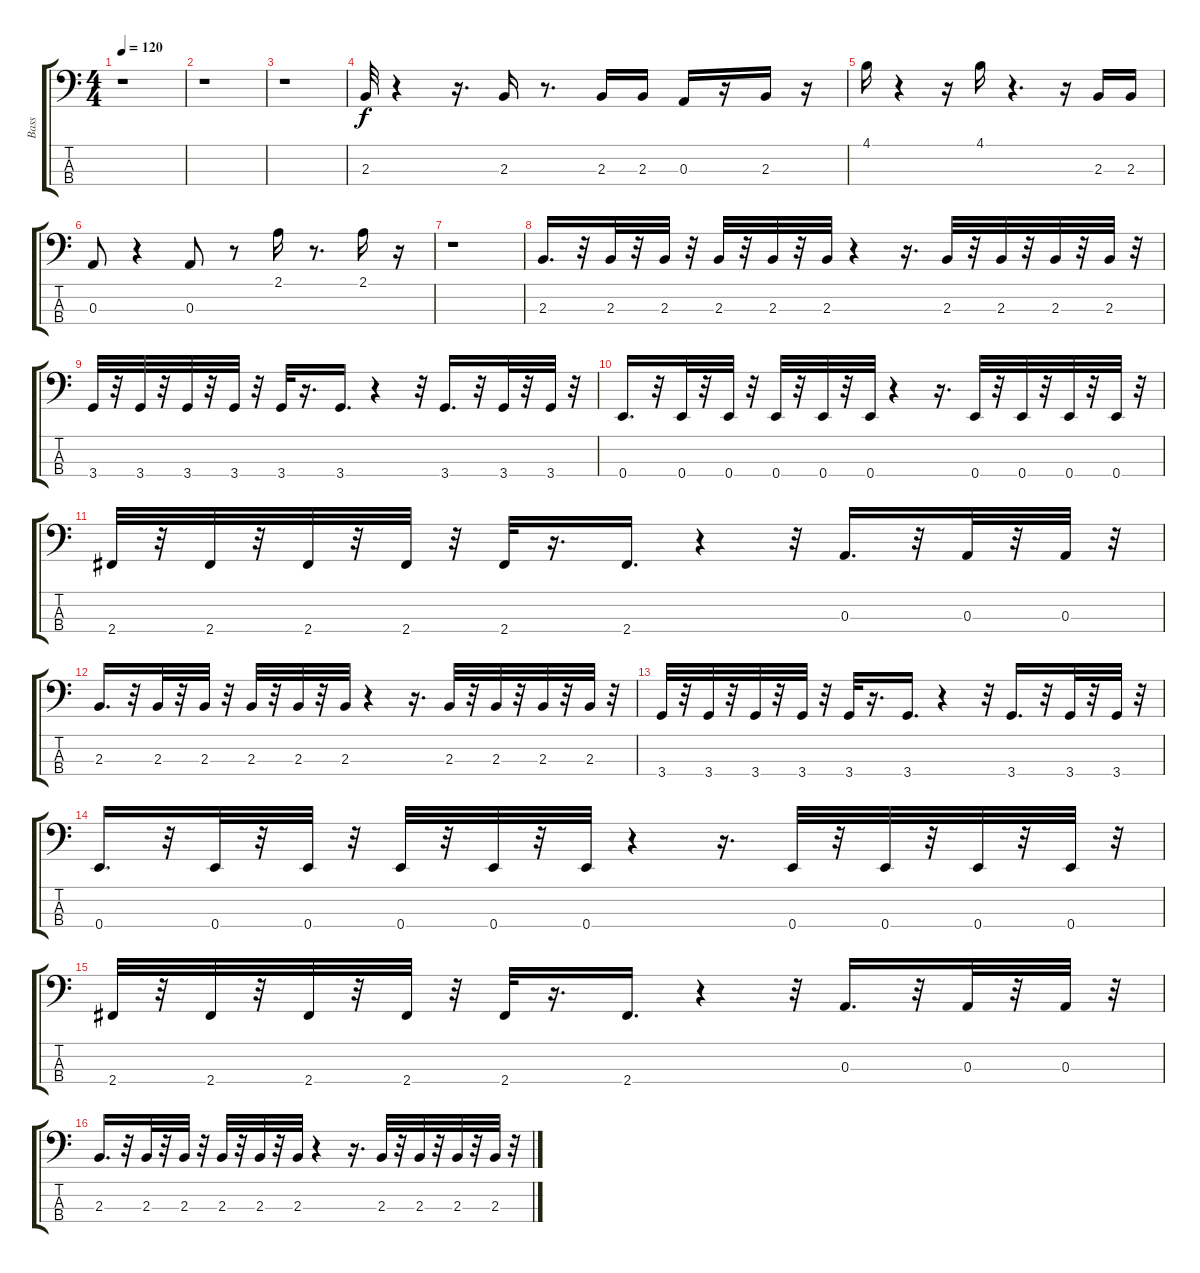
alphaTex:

\track ("Bass" "Bass") {instrument synthbass1}
\staff {score tabs}
\tuning (G2 D2 A1 E1) {hide}
\ts (4 4)
\tempo 120
\clef f4
\ks c
r.1{dy f} |
r.1 |
r.1 |
2.3.32 r.4 r.16{d} 2.3.16 r.8{d} 2.3.16 2.3.16 0.3.16 r.16 2.3.16 r.16 |
4.1.16 r.4 r.16 4.1.16 r.4{d} r.16 2.3.16 2.3.16 |
0.3.8 r.4 0.3.8 r.8 2.1.16 r.8{d} 2.1.16 r.16 |
r.1 |
2.3.16{d} r.32 2.3.32 r.32 2.3.32 r.32 2.3.32 r.32 2.3.32 r.32 2.3.32 r.4 r.16{d} 2.3.32 r.32 2.3.32 r.32 2.3.32 r.32 2.3.32 r.32 |
3.4.32 r.32 3.4.32 r.32 3.4.32 r.32 3.4.32 r.32 3.4.32 r.16{d} 3.4.16{d} r.4 r.32 3.4.16{d} r.32 3.4.32 r.32 3.4.32 r.32 |
0.4.16{d} r.32 0.4.32 r.32 0.4.32 r.32 0.4.32 r.32 0.4.32 r.32 0.4.32 r.4 r.16{d} 0.4.32 r.32 0.4.32 r.32 0.4.32 r.32 0.4.32 r.32 |
2.4.32 r.32 2.4.32 r.32 2.4.32 r.32 2.4.32 r.32 2.4.32 r.16{d} 2.4.16{d} r.4 r.32 0.3.16{d} r.32 0.3.32 r.32 0.3.32 r.32 |
2.3.16{d} r.32 2.3.32 r.32 2.3.32 r.32 2.3.32 r.32 2.3.32 r.32 2.3.32 r.4 r.16{d} 2.3.32 r.32 2.3.32 r.32 2.3.32 r.32 2.3.32 r.32 |
3.4.32 r.32 3.4.32 r.32 3.4.32 r.32 3.4.32 r.32 3.4.32 r.16{d} 3.4.16{d} r.4 r.32 3.4.16{d} r.32 3.4.32 r.32 3.4.32 r.32 |
0.4.16{d} r.32 0.4.32 r.32 0.4.32 r.32 0.4.32 r.32 0.4.32 r.32 0.4.32 r.4 r.16{d} 0.4.32 r.32 0.4.32 r.32 0.4.32 r.32 0.4.32 r.32 |
2.4.32 r.32 2.4.32 r.32 2.4.32 r.32 2.4.32 r.32 2.4.32 r.16{d} 2.4.16{d} r.4 r.32 0.3.16{d} r.32 0.3.32 r.32 0.3.32 r.32 |
2.3.16{d} r.32 2.3.32 r.32 2.3.32 r.32 2.3.32 r.32 2.3.32 r.32 2.3.32 r.4 r.16{d} 2.3.32 r.32 2.3.32 r.32 2.3.32 r.32 2.3.32 r.32
